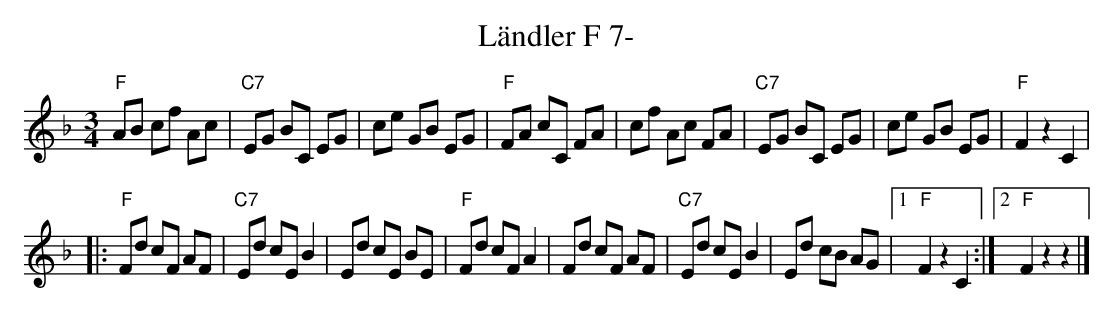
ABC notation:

X:1
T:Ländler F 7-
M:3/4
L:1/8
K:Fmaj
"F"AB cf Ac | "C7"EG BC EG | ce GB EG | "F"FA cC FA | cf Ac FA | "C7"EG BC EG | ce GB EG | "F"F2 z2C2 |
|: "F"Fd cF AF | "C7"Ed cE B2 | Ed cE BE | "F"Fd cF A2 | Fd cF AF | "C7"Ed cE B2 | Ed cB AG |1 "F"F2 z2C2 :|2 "F"F2z2z2 |]
